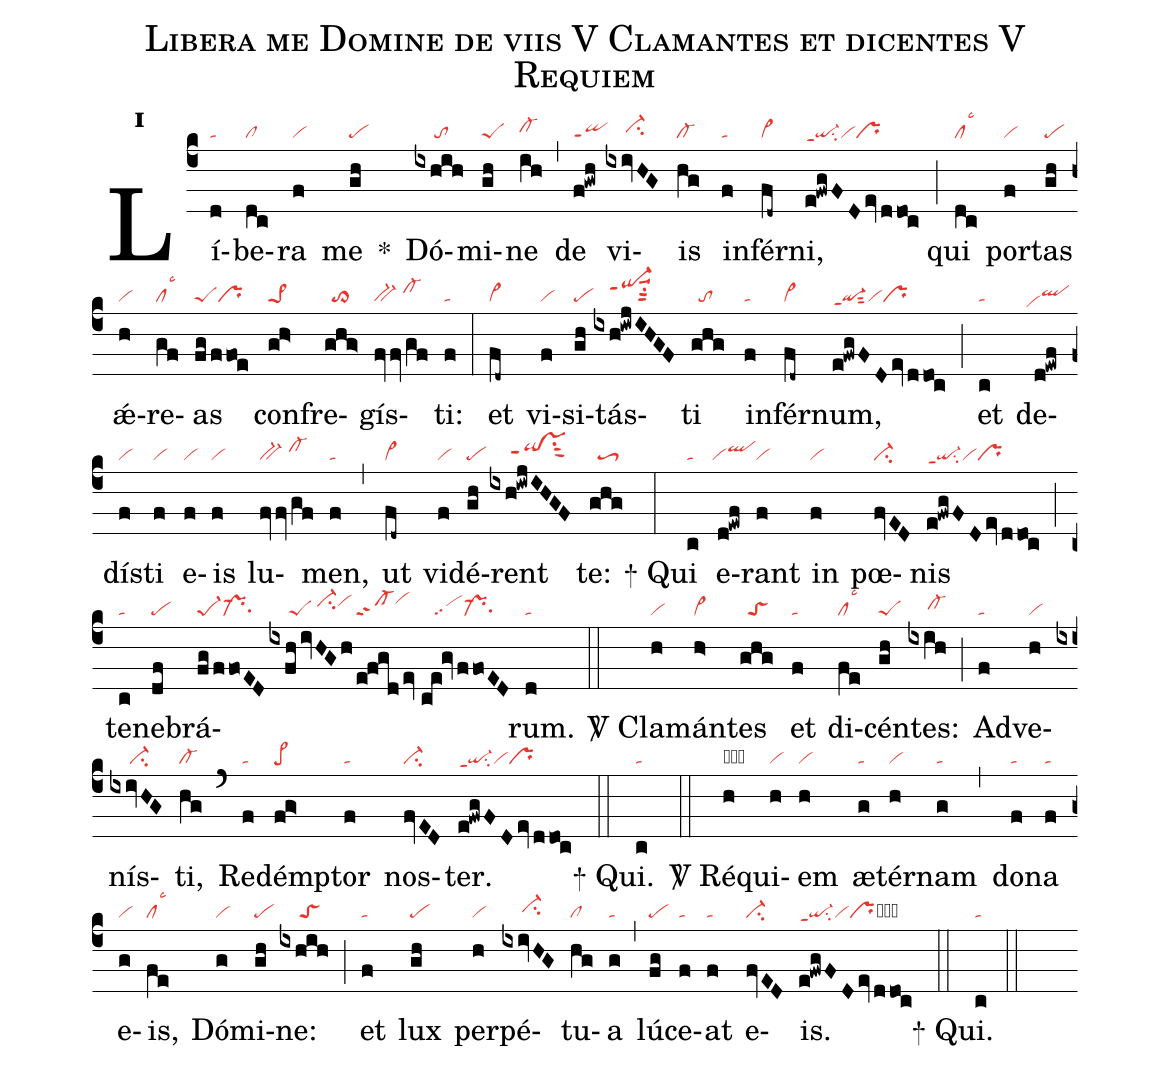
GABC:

name:Libera me Domine de viis V Clamantes et dicentes V Requiem;
office-part:re;
mode:1;
nabc-lines:1;
%%
initial-style: 1;
name: Libera me Domine de viis;
mode: 1;
office-part: Responsorium;
annotation: Resp. ;
annotation: i;
nabc-lines: 1;
%%
(c4) Lí(d|ta)be(dc|cl)ra(f|vi) me(gh|pe) <sp>*</sp>() Dó(ixhih|/////to)mi(gh|peS)ne(ih|cl-hh) (,) de(f!gwh|qippt1) vi(ixivHG|/////ci-hh)is(hg|cl-) in(f|ta)fér(fd~|vi>)ni,(e!fwgFDev/ddoc|qi-ppt1su2vipr) (;) qui(dc|cllsc3) por(f|vi)tas(gh|pe) ǽ(h|vi)re(gf|cllsc3)as(fg/ffoe|peSpr) con(gh>|pe>1)fre(ghg>|//to>)gís(fvfvgf|bv-/cl-hi)ti:(f|ta) (:) et(fd~|vi>) vi(f|vi)si(gh|pe)tás(ixh!iwjIHGF|////qi-hjppt1suu1su1sut2)ti(ghg|//to) in(f|ta)fér(fd~|vi>)num,(e!fwgFDev/ddoc|qi-ppt1sut2vipr) (;) et(c|ta) de(d!ewf|``vihdqlhh)dís(f|vi)ti(f|vi) e(f|vi)is(f|vi) lu(fvfvgf|bv-/cl-hi)men,(f|ta) (,) ut(fd~|vi>) vi(f|vi)dé(gh|pe)rent(ixh!iwjIHGF|/////qihh!vshhppt1su1sut2) te:(ghg|//toS3) (:)
<sp>+</sp> Qui(c|ta) e(d!ewf|`viqlhi)rant(f|vi) in(f|vi) pœ(fvED|ci-)nis(e!fwgFDev/ddoc|qi-ppt1su2vipr) (;) te(c|ta)ne(df|pe)brá(fg/ffoED|pe-1pr-su1|ixfh/ivHGh|/////peS/ci-hivihi|e!fgdev|sf-vihj|//c@e@gv/ffoED|///scpr-su1)rum.(d|ta) (::)

<sp>V/</sp> Cla(h|vi)mán(h>|vi>)tes(ghg|//toS) et(f|ta) di(fe|cllsc3)cén(gh|peS)tes:(ixih|/////cl-hh) (;) Ad(f|ta)ve(h|vi)nís(ixivHG|/////ci-)ti,(hg|cl-) (`) Red(f|ta)émp(fg>|pe>)tor(f|ta) nos(fvED|ci-)ter.(e!fwgFD/ev/ddoc|qi-ppt1su2vipr) (::)
<sp>+</sp> Qui.(c|ta) (::)

<sp>V/</sp> Ré(h|obvi)qui(h|vi)em(h|vi) æ(g|ta)tér(h|vi)nam(g|ta) (,) do(f|ta)na(f|ta) e(g|vi)is,(fe|cllsc3) Dó(g|vi)mi(gh|pe)ne:(ixhih|/////toS) (;) et(f|ta) lux(gh|pe) per(h|vi)pé(ixivHG|/////ci-hh)tu(hg|cl)a(g|ta) (,) lú(fg|pe)ce(f|ta)at(f|ta) e(fvED|ci-)is.(e!fwgFD/ev/ddoc|qi-ppt1su2viprcb) (::)
<sp>+</sp> Qui.(c|ta) (::)
